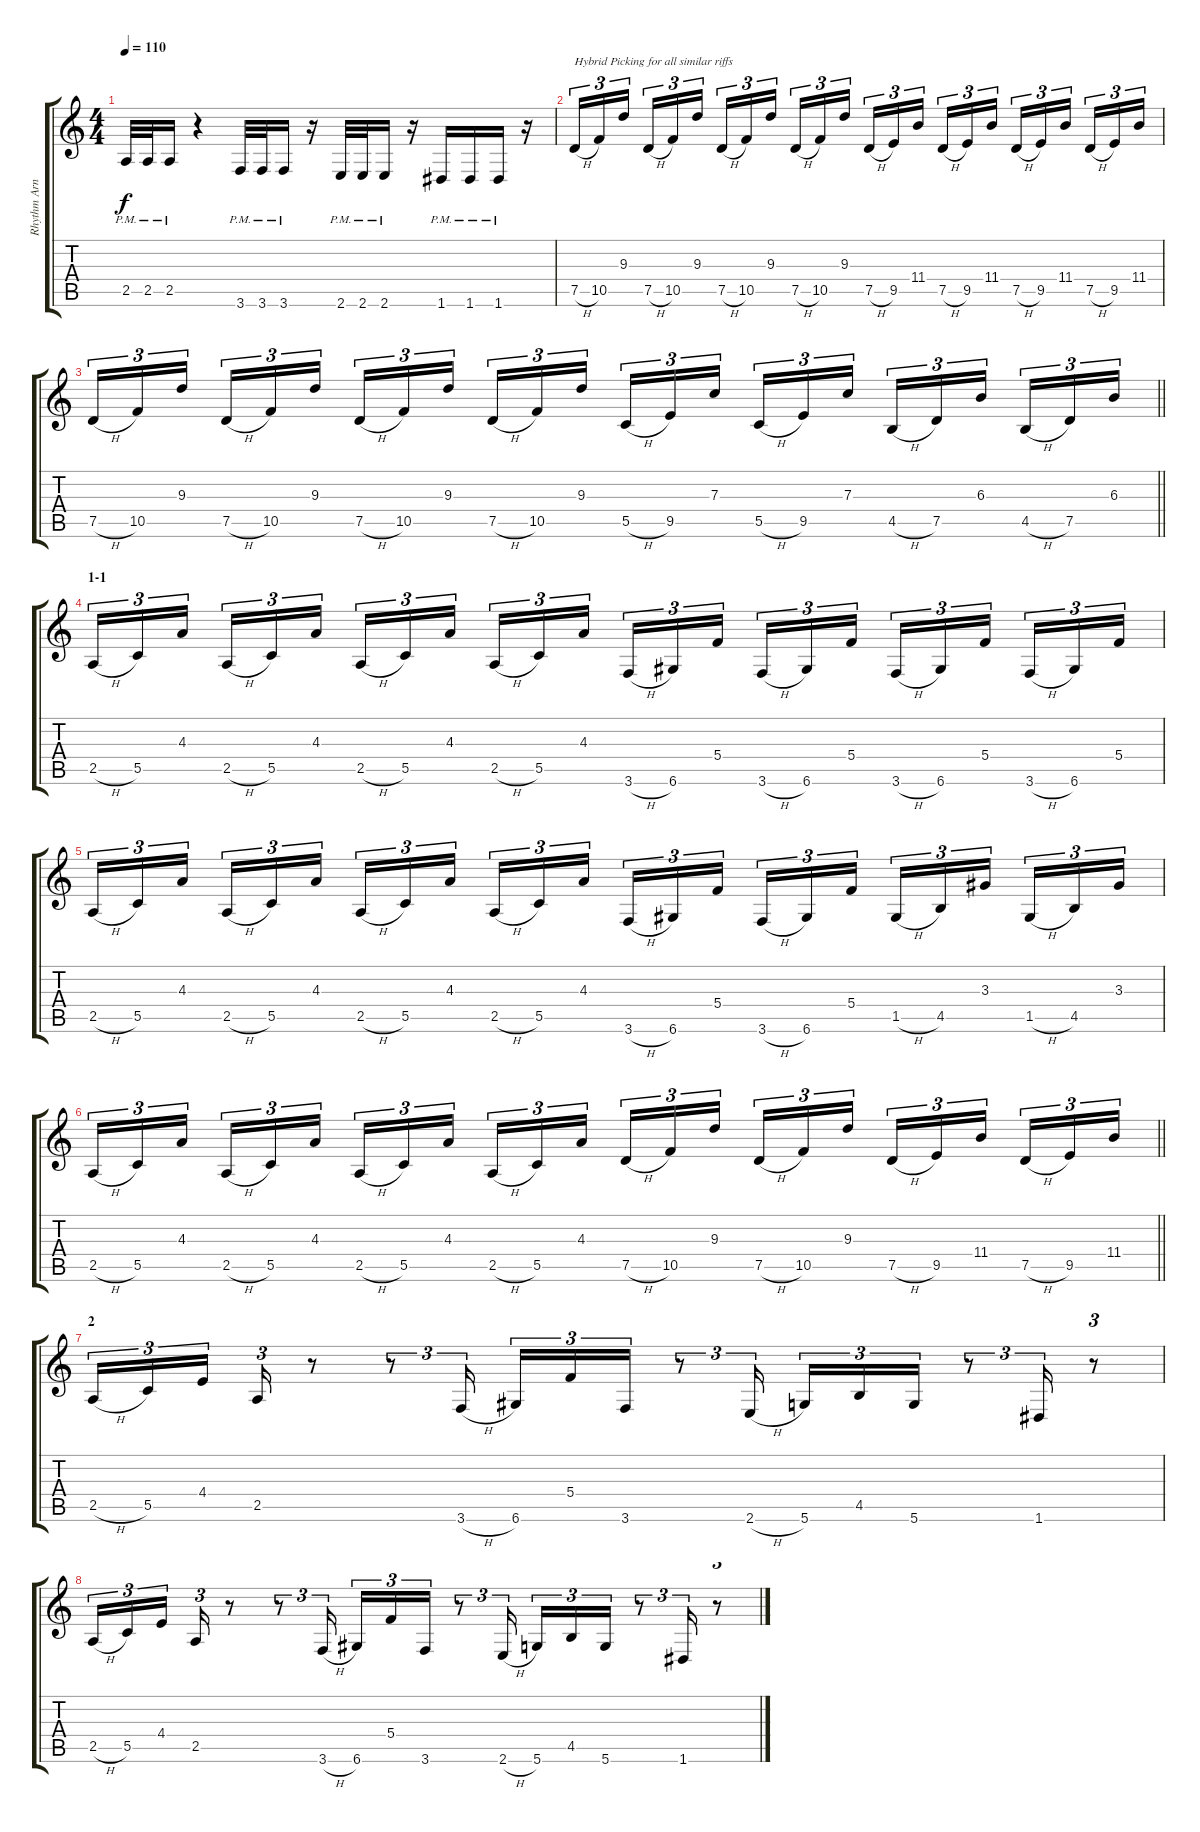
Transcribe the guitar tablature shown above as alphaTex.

\track ("Rhythm Arnaud Pontacq" "Rhythm Arn") {instrument distortionguitar}
\staff {score tabs}
\tuning (D4 A3 F3 C3 G2 D2) {hide}
\ts (4 4)
\tempo 110
\clef g2
\ks c
2.5{pm}.32{dy f} 2.5{pm}.32 2.5{pm}.16 r.4 3.6{pm}.32 3.6{pm}.32 3.6{pm}.16 r.16 2.6{pm}.32 2.6{pm}.32 2.6{pm}.16 r.16 1.6{pm}.16 1.6{pm}.16 1.6{pm}.16 r.16 |
7.5{h}.16{tu (3 2) txt "Hybrid Picking for all similar riffs"} 10.5.16{tu (3 2)} 9.3.16{tu (3 2) beam splitsecondary} 7.5{h}.16{tu (3 2)} 10.5.16{tu (3 2)} 9.3.16{tu (3 2)} 7.5{h}.16{tu (3 2)} 10.5.16{tu (3 2)} 9.3.16{tu (3 2) beam splitsecondary} 7.5{h}.16{tu (3 2)} 10.5.16{tu (3 2)} 9.3.16{tu (3 2)} 7.5{h}.16{tu (3 2)} 9.5.16{tu (3 2)} 11.4.16{tu (3 2) beam splitsecondary} 7.5{h}.16{tu (3 2)} 9.5.16{tu (3 2)} 11.4.16{tu (3 2)} 7.5{h}.16{tu (3 2)} 9.5.16{tu (3 2)} 11.4.16{tu (3 2) beam splitsecondary} 7.5{h}.16{tu (3 2)} 9.5.16{tu (3 2)} 11.4.16{tu (3 2)} |
\barLineRight lightlight
7.5{h}.16{tu (3 2)} 10.5.16{tu (3 2)} 9.3.16{tu (3 2) beam splitsecondary} 7.5{h}.16{tu (3 2)} 10.5.16{tu (3 2)} 9.3.16{tu (3 2)} 7.5{h}.16{tu (3 2)} 10.5.16{tu (3 2)} 9.3.16{tu (3 2) beam splitsecondary} 7.5{h}.16{tu (3 2)} 10.5.16{tu (3 2)} 9.3.16{tu (3 2)} 5.5{h}.16{tu (3 2)} 9.5.16{tu (3 2)} 7.3.16{tu (3 2) beam splitsecondary} 5.5{h}.16{tu (3 2)} 9.5.16{tu (3 2)} 7.3.16{tu (3 2)} 4.5{h}.16{tu (3 2)} 7.5.16{tu (3 2)} 6.3.16{tu (3 2) beam splitsecondary} 4.5{h}.16{tu (3 2)} 7.5.16{tu (3 2)} 6.3.16{tu (3 2)} |
\section ("" "1-1")
2.5{h}.16{tu (3 2)} 5.5.16{tu (3 2)} 4.3.16{tu (3 2) beam splitsecondary} 2.5{h}.16{tu (3 2)} 5.5.16{tu (3 2)} 4.3.16{tu (3 2)} 2.5{h}.16{tu (3 2)} 5.5.16{tu (3 2)} 4.3.16{tu (3 2) beam splitsecondary} 2.5{h}.16{tu (3 2)} 5.5.16{tu (3 2)} 4.3.16{tu (3 2)} 3.6{h}.16{tu (3 2)} 6.6.16{tu (3 2)} 5.4.16{tu (3 2) beam splitsecondary} 3.6{h}.16{tu (3 2)} 6.6.16{tu (3 2)} 5.4.16{tu (3 2)} 3.6{h}.16{tu (3 2)} 6.6.16{tu (3 2)} 5.4.16{tu (3 2) beam splitsecondary} 3.6{h}.16{tu (3 2)} 6.6.16{tu (3 2)} 5.4.16{tu (3 2)} |
2.5{h}.16{tu (3 2)} 5.5.16{tu (3 2)} 4.3.16{tu (3 2) beam splitsecondary} 2.5{h}.16{tu (3 2)} 5.5.16{tu (3 2)} 4.3.16{tu (3 2)} 2.5{h}.16{tu (3 2)} 5.5.16{tu (3 2)} 4.3.16{tu (3 2) beam splitsecondary} 2.5{h}.16{tu (3 2)} 5.5.16{tu (3 2)} 4.3.16{tu (3 2)} 3.6{h}.16{tu (3 2)} 6.6.16{tu (3 2)} 5.4.16{tu (3 2) beam splitsecondary} 3.6{h}.16{tu (3 2)} 6.6.16{tu (3 2)} 5.4.16{tu (3 2)} 1.5{h}.16{tu (3 2)} 4.5.16{tu (3 2)} 3.3.16{tu (3 2) beam splitsecondary} 1.5{h}.16{tu (3 2)} 4.5.16{tu (3 2)} 3.3.16{tu (3 2)} |
\barLineRight lightlight
2.5{h}.16{tu (3 2)} 5.5.16{tu (3 2)} 4.3.16{tu (3 2) beam splitsecondary} 2.5{h}.16{tu (3 2)} 5.5.16{tu (3 2)} 4.3.16{tu (3 2)} 2.5{h}.16{tu (3 2)} 5.5.16{tu (3 2)} 4.3.16{tu (3 2) beam splitsecondary} 2.5{h}.16{tu (3 2)} 5.5.16{tu (3 2)} 4.3.16{tu (3 2)} 7.5{h}.16{tu (3 2)} 10.5.16{tu (3 2)} 9.3.16{tu (3 2) beam splitsecondary} 7.5{h}.16{tu (3 2)} 10.5.16{tu (3 2)} 9.3.16{tu (3 2)} 7.5{h}.16{tu (3 2)} 9.5.16{tu (3 2)} 11.4.16{tu (3 2) beam splitsecondary} 7.5{h}.16{tu (3 2)} 9.5.16{tu (3 2)} 11.4.16{tu (3 2)} |
\section ("" "2")
2.5{h}.16{tu (3 2)} 5.5.16{tu (3 2)} 4.4.16{tu (3 2) beam splitsecondary} 2.5.16{tu (3 2)} r.8 r.8{tu (3 2)} 3.6{h}.16{tu (3 2) beam splitsecondary} 6.6.16{tu (3 2)} 5.4.16{tu (3 2)} 3.6.16{tu (3 2)} r.8{tu (3 2)} 2.6{h}.16{tu (3 2) beam splitsecondary} 5.6.16{tu (3 2)} 4.5.16{tu (3 2)} 5.6.16{tu (3 2)} r.8{tu (3 2)} 1.6.16{tu (3 2)} r.8{tu (3 2)} |
2.5{h}.16{tu (3 2)} 5.5.16{tu (3 2)} 4.4.16{tu (3 2) beam splitsecondary} 2.5.16{tu (3 2)} r.8 r.8{tu (3 2)} 3.6{h}.16{tu (3 2) beam splitsecondary} 6.6.16{tu (3 2)} 5.4.16{tu (3 2)} 3.6.16{tu (3 2)} r.8{tu (3 2)} 2.6{h}.16{tu (3 2) beam splitsecondary} 5.6.16{tu (3 2)} 4.5.16{tu (3 2)} 5.6.16{tu (3 2)} r.8{tu (3 2)} 1.6.16{tu (3 2)} r.8{tu (3 2)}
